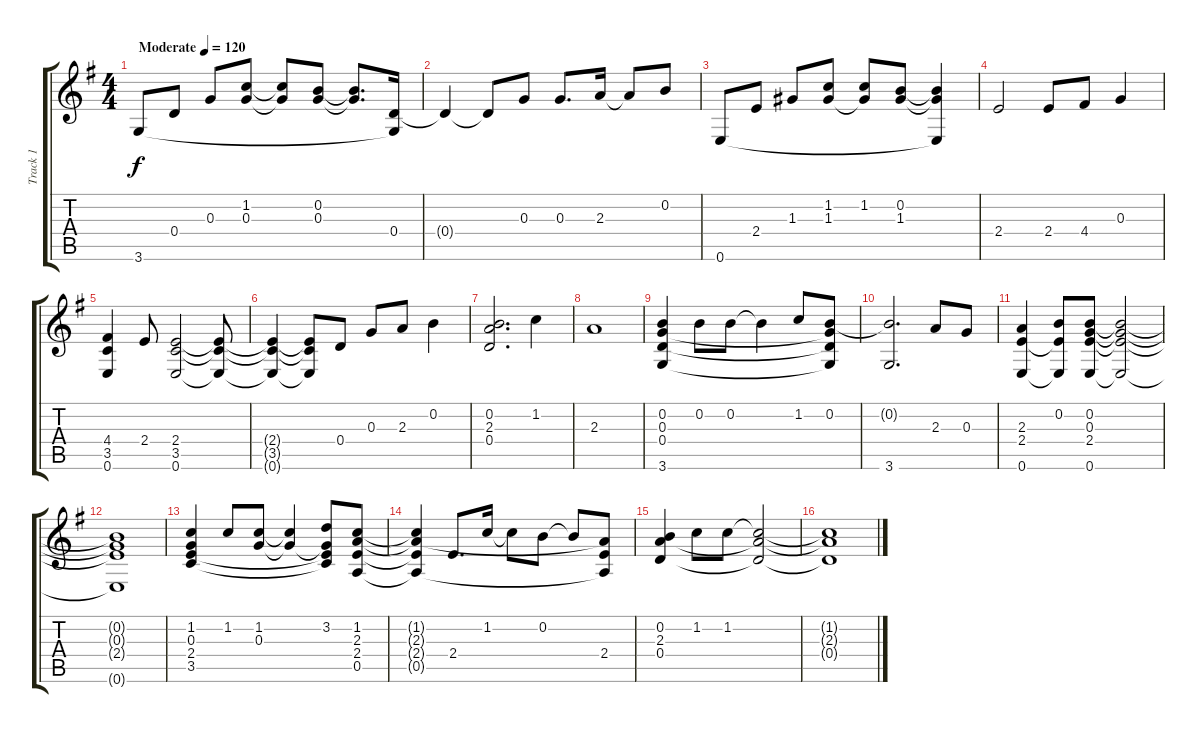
\track ("Track 1" "Track 1") {instrument acousticguitarsteel}
\staff {score tabs}
\tuning (E4 B3 G3 D3 A2 E2) {hide}
\ts (4 4)
\tempo (120 "Moderate")
\clef g2
\ks g
3.6.8{dy f instrument acousticguitarsteel} 0.4.8 0.3.8 (1.2 0.3).8 (1.2{t} 0.3{t}).8 (0.2 0.3).8 (0.2{t} 0.3{t}).8{d} (0.4 3.6{t}).16 |
0.4{t}.4 0.4{t}.8 0.3.8 0.3.8{d} 2.3.16 2.3{t}.8 0.2.8 |
0.6.8 2.4.8 1.3.8 (1.2 1.3).8 (1.2 1.3{t}).8 (0.2 1.3).8 (0.2{t} 1.3{t} 0.6{t}).4 |
2.4.2 2.4.8 4.4.8 0.3.4 |
(4.4 3.5 0.6).4 2.4.8 (2.4 3.5 0.6).2 (2.4{t} 3.5{t} 0.6{t}).8 |
(2.4{t} 3.5{t} 0.6{t}).4 (2.4{t} 3.5{t} 0.6{t}).8 0.4.8 0.3.8 2.3.8 0.2.4 |
(0.2 2.3 0.4).2{d} 1.2.4 |
2.3.1 |
(0.2 0.3 0.4 3.6).4 0.2.8 0.2.8 0.2{t}.4 1.2.8 (0.2 0.3{t} 0.4{t} 3.6{t}).8 |
(0.2{t} 3.6).2{d} 2.3.8 0.3.8 |
(2.3 2.4 0.6).4 (0.2 2.4{t} 0.6{t}).8 (0.2 0.3 2.4 0.6).8 (0.2{t} 0.3{t} 2.4{t} 0.6{t}).2 |
(0.2{t} 0.3{t} 2.4{t} 0.6{t}).1 |
(1.2 0.3 2.4 3.5).4 1.2.8 (1.2 0.3).8 (1.2{t} 0.3{t}).4 (3.2 0.3{t} 2.4{t} 3.5{t}).8 (1.2 2.3 2.4 0.5).8 |
(1.2{t} 2.3{t} 2.4{t} 0.5{t}).4 2.4.8{d} 1.2.16 1.2{t}.8 0.2.8 0.2{t}.8 (2.3{t} 2.4 0.5{t}).8 |
(0.2 2.3 0.4).4 1.2.8 1.2.8 (1.2{t} 2.3{t} 0.4{t}).2 |
(1.2{t} 2.3{t} 0.4{t}).1
